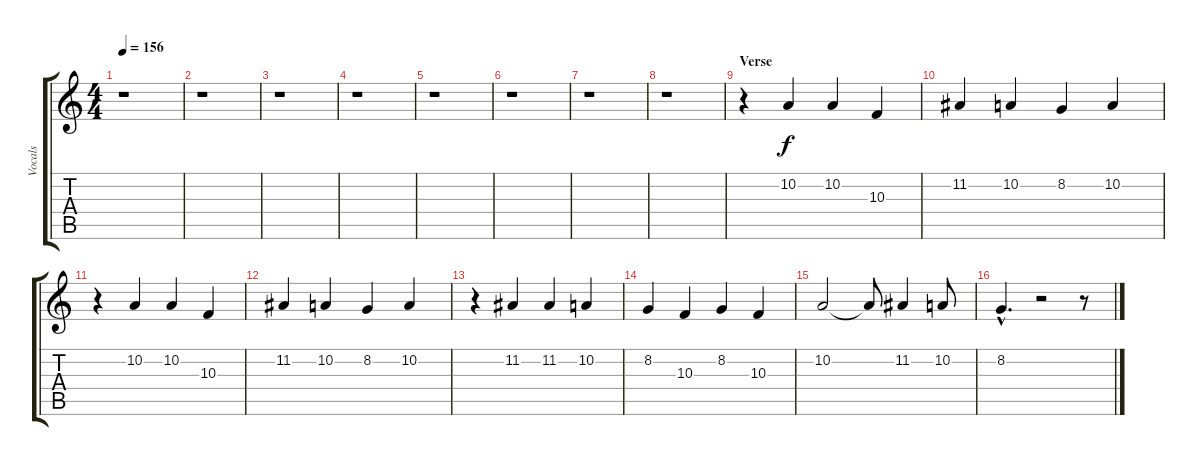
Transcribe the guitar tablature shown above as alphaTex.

\track ("Vocals" "Vocals") {instrument flute}
\staff {score tabs}
\tuning (E4 B3 G3 D3 A2 E2) {hide}
\ts (4 4)
\tempo 156
\clef g2
\ks c
r.1{dy f} |
r.1 |
r.1 |
r.1 |
r.1 |
r.1 |
r.1 |
r.1 |
\section ("" "Verse")
r.4 10.2.4{volume 16 instrument flute} 10.2.4 10.3.4 |
11.2.4 10.2.4 8.2.4 10.2.4 |
r.4 10.2.4 10.2.4 10.3.4 |
11.2.4 10.2.4 8.2.4 10.2.4 |
r.4 11.2.4 11.2.4 10.2.4 |
8.2.4 10.3.4 8.2.4 10.3.4 |
10.2.2 10.2{t}.8 11.2.4 10.2.8 |
8.2{hac}.4{d} r.2 r.8
